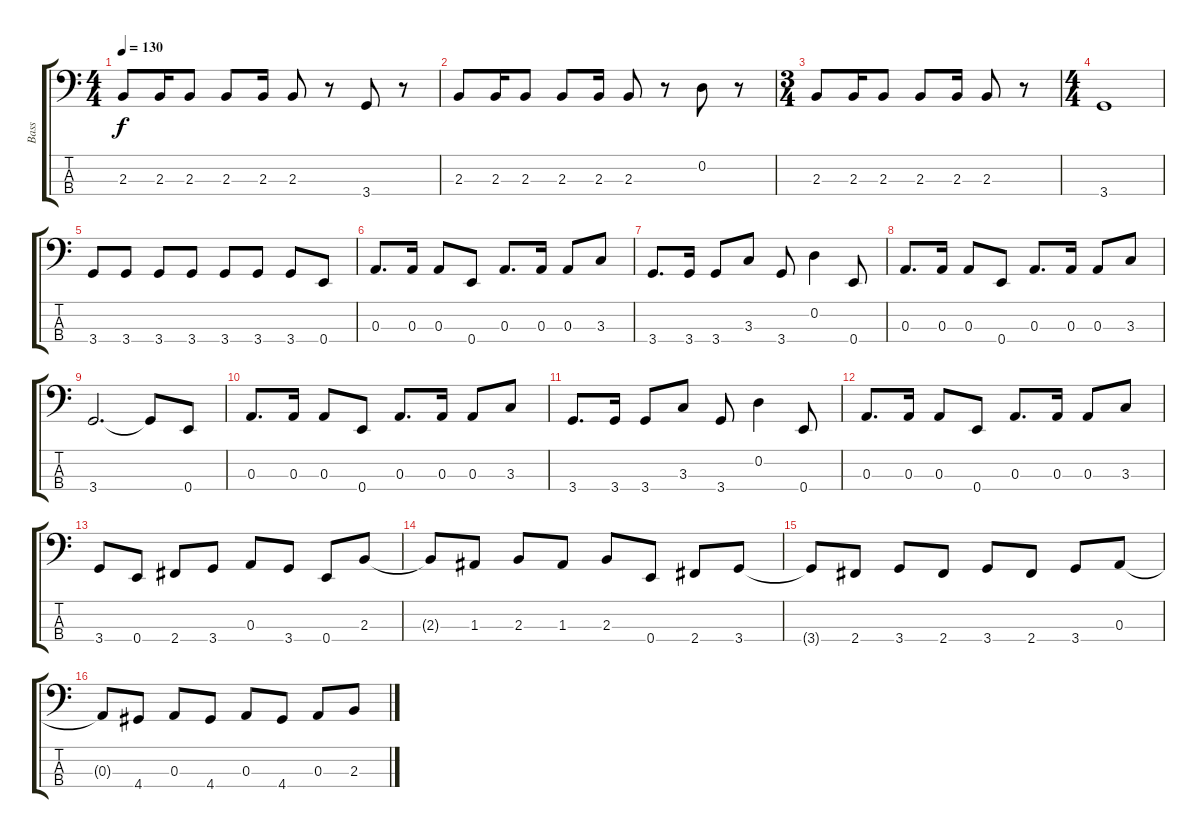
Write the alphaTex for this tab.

\track ("Bass" "Bass") {instrument electricbassfinger}
\staff {score tabs}
\tuning (G2 D2 A1 E1) {hide}
\ts (4 4)
\tempo 130
\clef f4
\ks c
2.3.8{dy f} 2.3.16 2.3.8 2.3.8 2.3.16 2.3.8 r.8 3.4.8 r.8 |
2.3.8 2.3.16 2.3.8 2.3.8 2.3.16 2.3.8 r.8 0.2.8 r.8 |
\ts (3 4)
2.3.8 2.3.16 2.3.8 2.3.8 2.3.16 2.3.8 r.8 |
\ts (4 4)
3.4.1 |
3.4.8 3.4.8 3.4.8 3.4.8 3.4.8 3.4.8 3.4.8 0.4.8 |
0.3.8{d} 0.3.16 0.3.8 0.4.8 0.3.8{d} 0.3.16 0.3.8 3.3.8 |
3.4.8{d} 3.4.16 3.4.8 3.3.8 3.4.8 0.2.4 0.4.8 |
0.3.8{d} 0.3.16 0.3.8 0.4.8 0.3.8{d} 0.3.16 0.3.8 3.3.8 |
3.4.2{d} 3.4{t}.8 0.4.8 |
0.3.8{d} 0.3.16 0.3.8 0.4.8 0.3.8{d} 0.3.16 0.3.8 3.3.8 |
3.4.8{d} 3.4.16 3.4.8 3.3.8 3.4.8 0.2.4 0.4.8 |
0.3.8{d} 0.3.16 0.3.8 0.4.8 0.3.8{d} 0.3.16 0.3.8 3.3.8 |
3.4.8 0.4.8 2.4.8 3.4.8 0.3.8 3.4.8 0.4.8 2.3.8 |
2.3{t}.8 1.3.8 2.3.8 1.3.8 2.3.8 0.4.8 2.4.8 3.4.8 |
3.4{t}.8 2.4.8 3.4.8 2.4.8 3.4.8 2.4.8 3.4.8 0.3.8 |
0.3{t}.8 4.4.8 0.3.8 4.4.8 0.3.8 4.4.8 0.3.8 2.3.8
